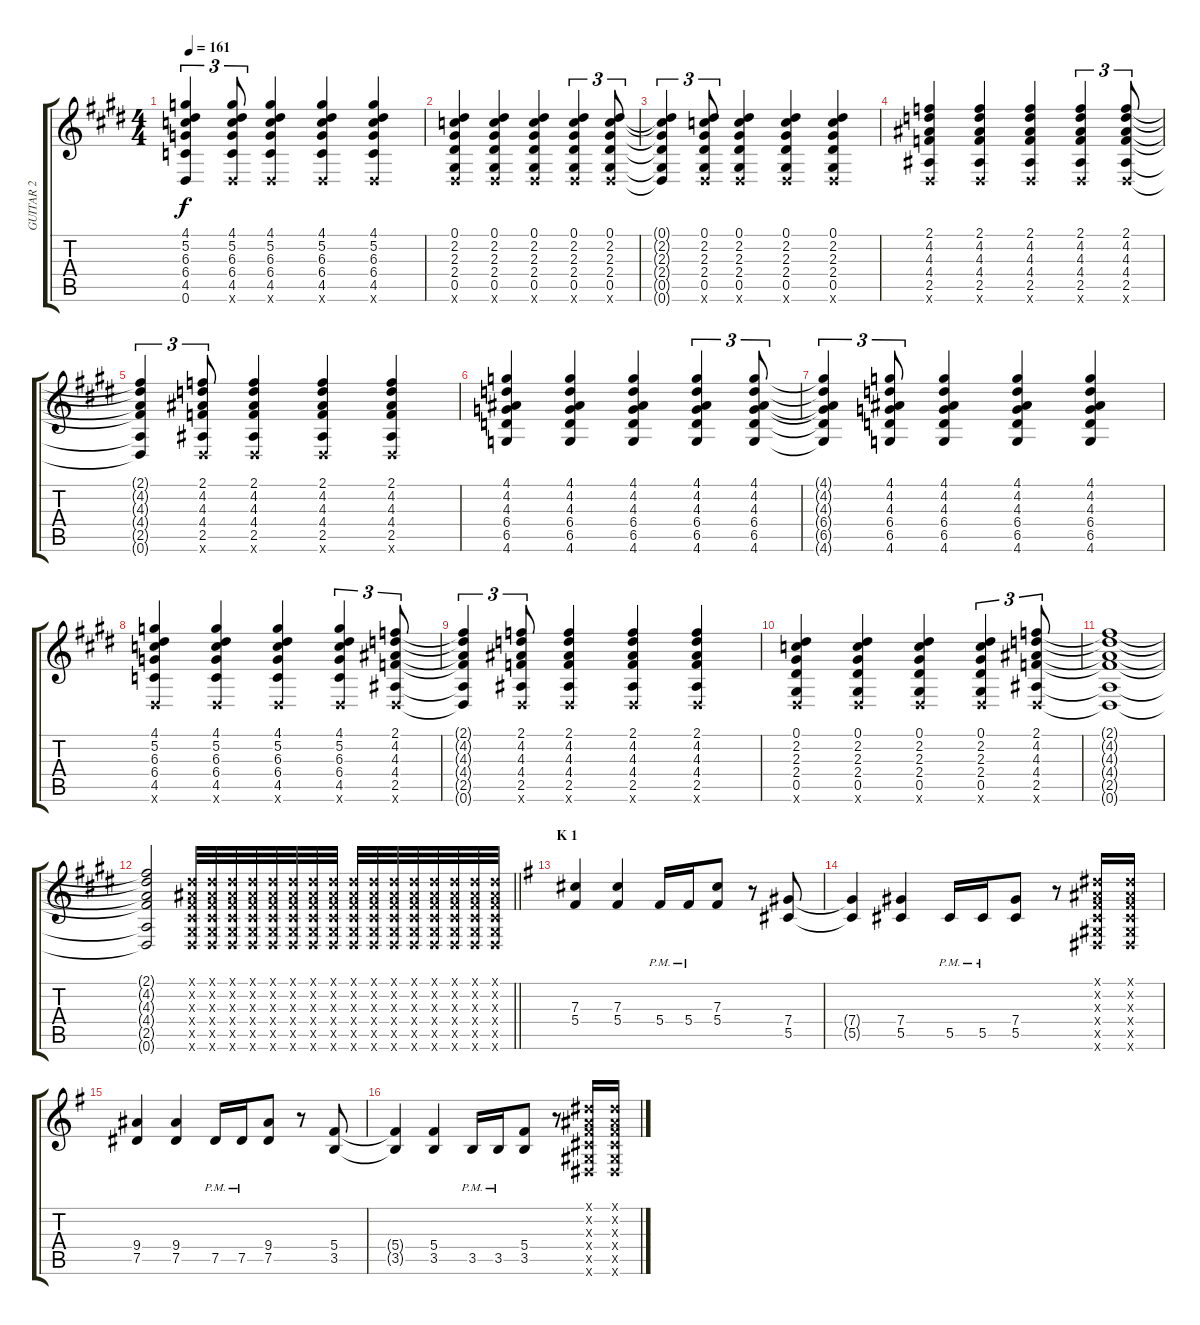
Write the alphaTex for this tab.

\track ("GUITAR 2" "GUITAR 2") {instrument distortionguitar}
\staff {score tabs}
\tuning (Eb4 Bb3 Gb3 Db3 Ab2 Eb2) {hide}
\ts (4 4)
\tempo 161
\clef g2
\ks e
(4.1{t} 5.2{t} 6.3{t} 6.4{t} 4.5{t} 0.6{t}).4{tu (3 2) dy f} (4.1 5.2 6.3 6.4 4.5 0.6{x}).8{tu (3 2)} (4.1 5.2 6.3 6.4 4.5 0.6{x}).4 (4.1 5.2 6.3 6.4 4.5 0.6{x}).4 (4.1 5.2 6.3 6.4 4.5 0.6{x}).4 |
(0.1 2.2 2.3 2.4 0.5 0.6{x}).4 (0.1 2.2 2.3 2.4 0.5 0.6{x}).4 (0.1 2.2 2.3 2.4 0.5 0.6{x}).4 (0.1 2.2 2.3 2.4 0.5 0.6{x}).4{tu (3 2)} (0.1 2.2 2.3 2.4 0.5 0.6{x}).8{tu (3 2)} |
(0.1{t} 2.2{t} 2.3{t} 2.4{t} 0.5{t} 0.6{t}).4{tu (3 2)} (0.1 2.2 2.3 2.4 0.5 0.6{x}).8{tu (3 2)} (0.1 2.2 2.3 2.4 0.5 0.6{x}).4 (0.1 2.2 2.3 2.4 0.5 0.6{x}).4 (0.1 2.2 2.3 2.4 0.5 0.6{x}).4 |
(2.1 4.2 4.3 4.4 2.5 0.6{x}).4 (2.1 4.2 4.3 4.4 2.5 0.6{x}).4 (2.1 4.2 4.3 4.4 2.5 0.6{x}).4 (2.1 4.2 4.3 4.4 2.5 0.6{x}).4{tu (3 2)} (2.1 4.2 4.3 4.4 2.5 0.6{x}).8{tu (3 2)} |
(2.1{t} 4.2{t} 4.3{t} 4.4{t} 2.5{t} 0.6{t}).4{tu (3 2)} (2.1 4.2 4.3 4.4 2.5 0.6{x}).8{tu (3 2)} (2.1 4.2 4.3 4.4 2.5 0.6{x}).4 (2.1 4.2 4.3 4.4 2.5 0.6{x}).4 (2.1 4.2 4.3 4.4 2.5 0.6{x}).4 |
(4.1 4.2 4.3 6.4 6.5 4.6).4 (4.1 4.2 4.3 6.4 6.5 4.6).4 (4.1 4.2 4.3 6.4 6.5 4.6).4 (4.1 4.2 4.3 6.4 6.5 4.6).4{tu (3 2)} (4.1 4.2 4.3 6.4 6.5 4.6).8{tu (3 2)} |
(4.1{t} 4.2{t} 4.3{t} 6.4{t} 6.5{t} 4.6{t}).4{tu (3 2)} (4.1 4.2 4.3 6.4 6.5 4.6).8{tu (3 2)} (4.1 4.2 4.3 6.4 6.5 4.6).4 (4.1 4.2 4.3 6.4 6.5 4.6).4 (4.1 4.2 4.3 6.4 6.5 4.6).4 |
(4.1 5.2 6.3 6.4 4.5 0.6{x}).4 (4.1 5.2 6.3 6.4 4.5 0.6{x}).4 (4.1 5.2 6.3 6.4 4.5 0.6{x}).4 (4.1 5.2 6.3 6.4 4.5 0.6{x}).4{tu (3 2)} (2.1 4.2 4.3 4.4 2.5 0.6{x}).8{tu (3 2)} |
(2.1{t} 4.2{t} 4.3{t} 4.4{t} 2.5{t} 0.6{t}).4{tu (3 2)} (2.1 4.2 4.3 4.4 2.5 0.6{x}).8{tu (3 2)} (2.1 4.2 4.3 4.4 2.5 0.6{x}).4 (2.1 4.2 4.3 4.4 2.5 0.6{x}).4 (2.1 4.2 4.3 4.4 2.5 0.6{x}).4 |
(0.1 2.2 2.3 2.4 0.5 0.6{x}).4 (0.1 2.2 2.3 2.4 0.5 0.6{x}).4 (0.1 2.2 2.3 2.4 0.5 0.6{x}).4 (0.1 2.2 2.3 2.4 0.5 0.6{x}).4{tu (3 2)} (2.1 4.2 4.3 4.4 2.5 0.6{x}).8{tu (3 2)} |
(2.1{t} 4.2{t} 4.3{t} 4.4{t} 2.5{t} 0.6{t}).1 |
\barLineRight lightlight
(2.1{t} 4.2{t} 4.3{t} 4.4{t} 2.5{t} 0.6{t}).2 (0.1{x} 0.2{x} 0.3{x} 0.4{x} 0.5{x} 0.6{x}).32{volume 8 instrument distortionguitar} (0.1{x} 0.2{x} 0.3{x} 0.4{x} 0.5{x} 0.6{x}).32 (0.1{x} 0.2{x} 0.3{x} 0.4{x} 0.5{x} 0.6{x}).32 (0.1{x} 0.2{x} 0.3{x} 0.4{x} 0.5{x} 0.6{x}).32 (0.1{x} 0.2{x} 0.3{x} 0.4{x} 0.5{x} 0.6{x}).32 (0.1{x} 0.2{x} 0.3{x} 0.4{x} 0.5{x} 0.6{x}).32 (0.1{x} 0.2{x} 0.3{x} 0.4{x} 0.5{x} 0.6{x}).32 (0.1{x} 0.2{x} 0.3{x} 0.4{x} 0.5{x} 0.6{x}).32 (0.1{x} 0.2{x} 0.3{x} 0.4{x} 0.5{x} 0.6{x}).32 (0.1{x} 0.2{x} 0.3{x} 0.4{x} 0.5{x} 0.6{x}).32 (0.1{x} 0.2{x} 0.3{x} 0.4{x} 0.5{x} 0.6{x}).32 (0.1{x} 0.2{x} 0.3{x} 0.4{x} 0.5{x} 0.6{x}).32 (0.1{x} 0.2{x} 0.3{x} 0.4{x} 0.5{x} 0.6{x}).32 (0.1{x} 0.2{x} 0.3{x} 0.4{x} 0.5{x} 0.6{x}).32 (0.1{x} 0.2{x} 0.3{x} 0.4{x} 0.5{x} 0.6{x}).32 (0.1{x} 0.2{x} 0.3{x} 0.4{x} 0.5{x} 0.6{x}).32{volume 9 balance 3 instrument distortionguitar} |
\section ("" "K 1")
\ks g
(7.3 5.4).4 (7.3 5.4).4 5.4{pm}.16 5.4{pm}.16 (7.3 5.4).8 r.8 (7.4 5.5).8 |
(7.4{t} 5.5{t}).4 (7.4 5.5).4 5.5{pm}.16 5.5{pm}.16 (7.4 5.5).8 r.8 (0.1{x} 0.2{x} 0.3{x} 0.4{x} 0.5{x} 0.6{x}).16 (0.1{x} 0.2{x} 0.3{x} 0.4{x} 0.5{x} 0.6{x}).16 |
(9.4 7.5).4 (9.4 7.5).4 7.5{pm}.16 7.5{pm}.16 (9.4 7.5).8 r.8 (5.4 3.5).8 |
(5.4{t} 3.5{t}).4 (5.4 3.5).4 3.5{pm}.16 3.5{pm}.16 (5.4 3.5).8 r.8 (0.1{x} 0.2{x} 0.3{x} 0.4{x} 0.5{x} 0.6{x}).16 (0.1{x} 0.2{x} 0.3{x} 0.4{x} 0.5{x} 0.6{x}).16
